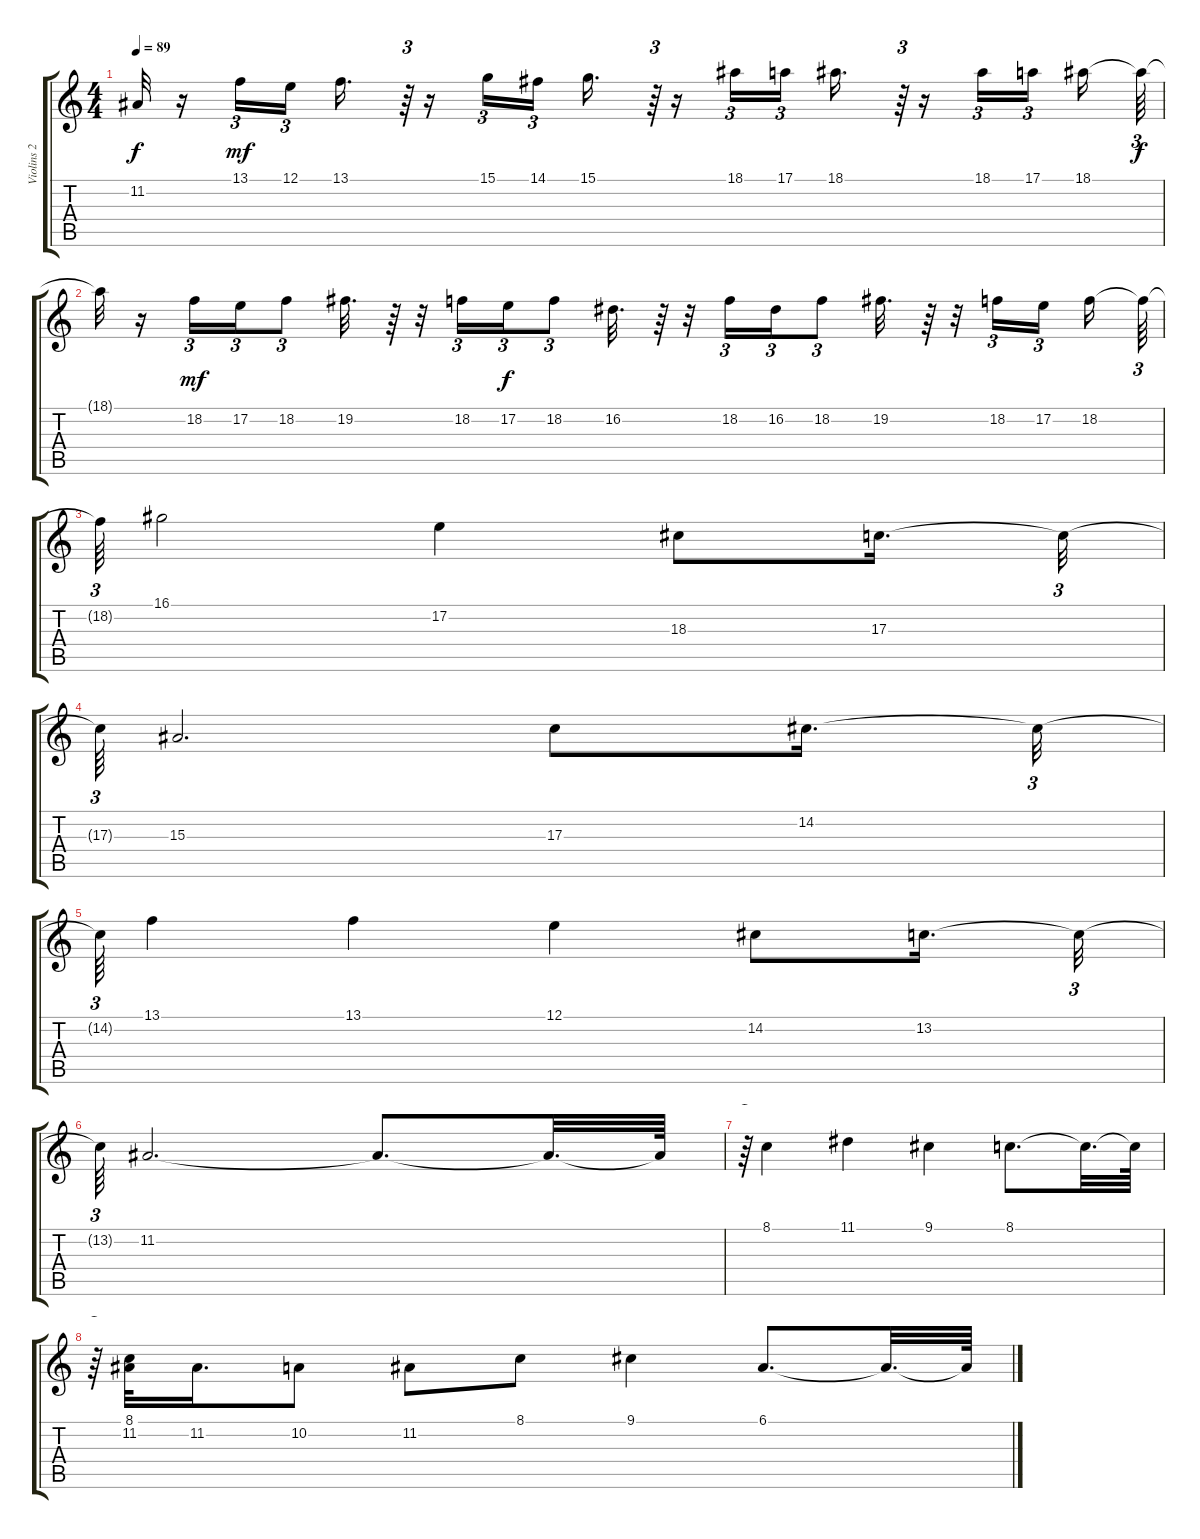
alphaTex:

\track ("Violins 2" "Violins 2") {instrument stringensemble1}
\staff {score tabs}
\tuning (E4 B3 G3 D3 A2 E2) {hide}
\ts (4 4)
\tempo 89
\clef g2
\ks c
11.2{t}.32{dy f} r.16 13.1.16{tu (3 2) dy mf} 12.1.16{tu (3 2)} 13.1.16{d} r.64{tu (3 2)} r.16 15.1.16{tu (3 2)} 14.1.16{tu (3 2)} 15.1.16{d} r.64{tu (3 2)} r.16 18.1.16{tu (3 2)} 17.1.16{tu (3 2)} 18.1.16{d} r.64{tu (3 2)} r.16 18.1.16{tu (3 2)} 17.1.16{tu (3 2)} 18.1.16 18.1{t}.64{tu (3 2) dy f} |
18.1{t}.32 r.16 18.2.16{tu (3 2) dy mf} 17.2.16{tu (3 2)} 18.2.8{tu (3 2)} 19.2.32{d} r.64 r.32 18.2.16{tu (3 2)} 17.2.16{tu (3 2) dy f} 18.2.8{tu (3 2)} 16.2.32{d} r.64 r.32 18.2.16{tu (3 2)} 16.2.16{tu (3 2)} 18.2.8{tu (3 2)} 19.2.32{d} r.64 r.32 18.2.16{tu (3 2)} 17.2.16{tu (3 2)} 18.2.16 18.2{t}.64{tu (3 2)} |
18.2{t}.64{tu (3 2)} 16.1.2 17.2.4 18.3.8 17.3.16{d} 17.3{t}.32{tu (3 2)} |
17.3{t}.64{tu (3 2)} 15.3.2{d} 17.3.8 14.2.16{d} 14.2{t}.32{tu (3 2)} |
14.2{t}.64{tu (3 2)} 13.1.4 13.1.4 12.1.4 14.2.8 13.2.16{d} 13.2{t}.32{tu (3 2)} |
13.2{t}.64{tu (3 2)} 11.2.2{d} 11.2{t}.8{d} 11.2{t}.32{d} 11.2{t}.64 |
r.64{tu (3 2)} 8.1.4 11.1.4 9.1.4 8.1.8{d} 8.1{t}.32{d} 8.1{t}.64 |
r.64{tu (3 2)} (8.1 11.2).32 11.2.16{d} 10.2.8 11.2.8 8.1.8 9.1.4 6.1.8{d} 6.1{t}.32{d} 6.1{t}.64
